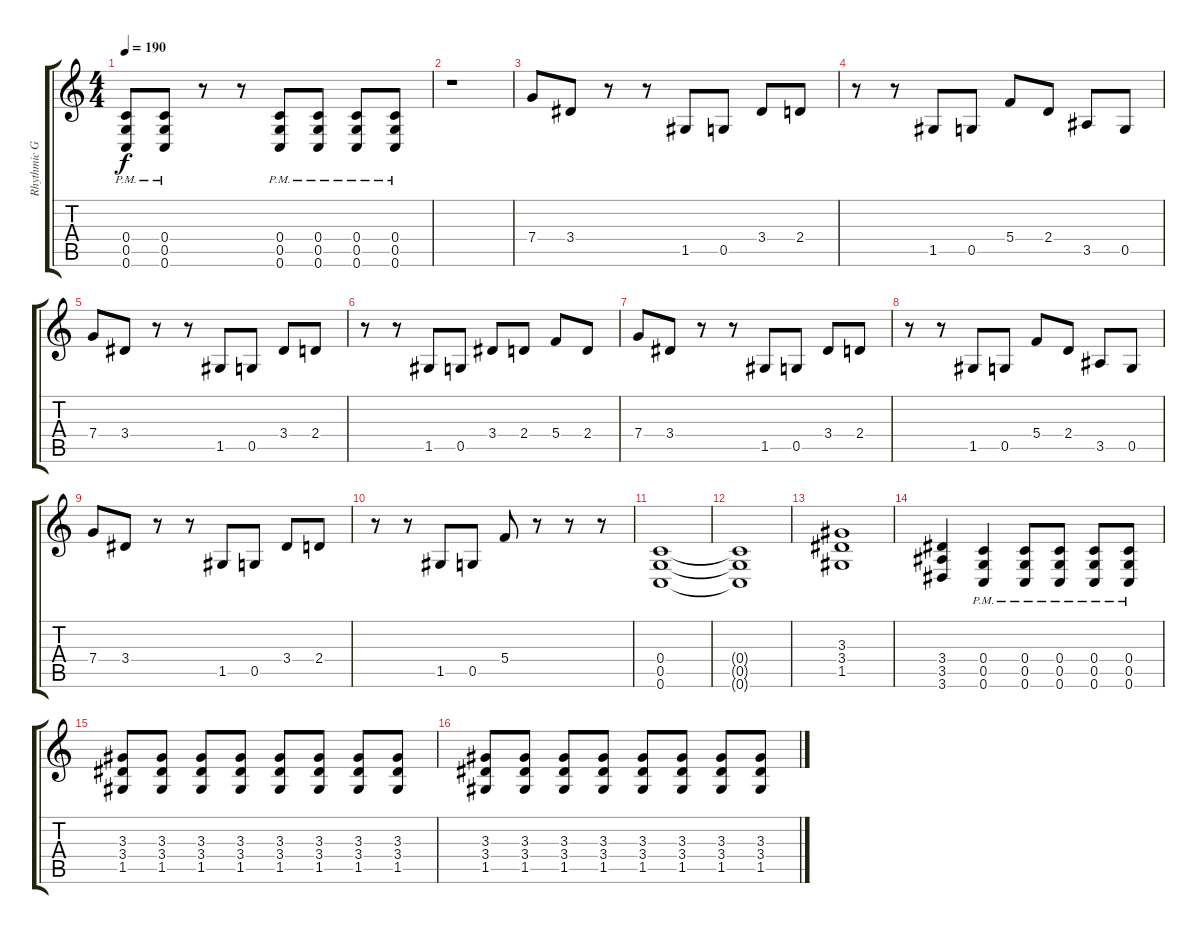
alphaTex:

\track ("Rhythmic Guitar (Drop C)" "Rhythmic G") {instrument distortionguitar}
\staff {score tabs}
\tuning (D4 A3 F3 C3 G2 C2) {hide}
\ts (4 4)
\tempo 190
\clef g2
\ks c
(0.4{pm} 0.5{pm} 0.6{pm}).8{dy f} (0.4{pm} 0.5{pm} 0.6{pm}).8 r.8 r.8 (0.4{pm} 0.5{pm} 0.6{pm}).8 (0.4{pm} 0.5{pm} 0.6{pm}).8 (0.4{pm} 0.5{pm} 0.6{pm}).8 (0.4{pm} 0.5{pm} 0.6{pm}).8 |
r.1 |
7.4.8 3.4.8 r.8 r.8 1.5.8 0.5.8 3.4.8 2.4.8 |
r.8 r.8 1.5.8 0.5.8 5.4.8 2.4.8 3.5.8 0.5.8 |
7.4.8 3.4.8 r.8 r.8 1.5.8 0.5.8 3.4.8 2.4.8 |
r.8 r.8 1.5.8 0.5.8 3.4.8 2.4.8 5.4.8 2.4.8 |
7.4.8 3.4.8 r.8 r.8 1.5.8 0.5.8 3.4.8 2.4.8 |
r.8 r.8 1.5.8 0.5.8 5.4.8 2.4.8 3.5.8 0.5.8 |
7.4.8 3.4.8 r.8 r.8 1.5.8 0.5.8 3.4.8 2.4.8 |
r.8 r.8 1.5.8 0.5.8 5.4.8 r.8 r.8 r.8 |
(0.4 0.5 0.6).1 |
(0.4{t} 0.5{t} 0.6{t}).1 |
(3.3 3.4 1.5).1 |
(3.4 3.5 3.6).4 (0.4{pm} 0.5{pm} 0.6{pm}).4 (0.4{pm} 0.5{pm} 0.6{pm}).8 (0.4{pm} 0.5{pm} 0.6{pm}).8 (0.4{pm} 0.5{pm} 0.6{pm}).8 (0.4{pm} 0.5{pm} 0.6{pm}).8 |
(3.3 3.4 1.5).8 (3.3 3.4 1.5).8 (3.3 3.4 1.5).8 (3.3 3.4 1.5).8 (3.3 3.4 1.5).8 (3.3 3.4 1.5).8 (3.3 3.4 1.5).8 (3.3 3.4 1.5).8 |
(3.3 3.4 1.5).8 (3.3 3.4 1.5).8 (3.3 3.4 1.5).8 (3.3 3.4 1.5).8 (3.3 3.4 1.5).8 (3.3 3.4 1.5).8 (3.3 3.4 1.5).8 (3.3 3.4 1.5).8
